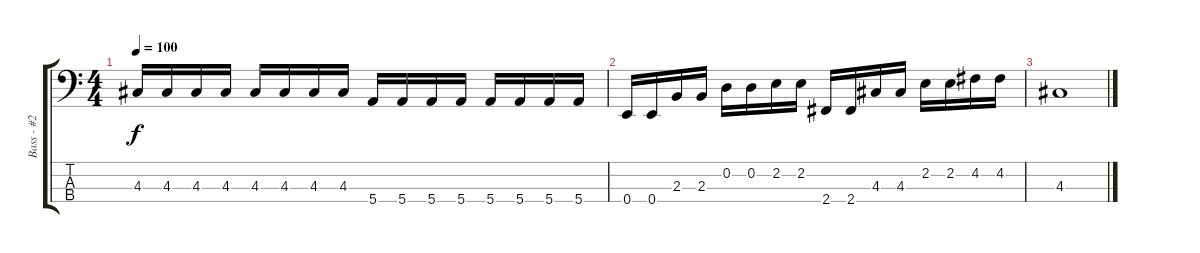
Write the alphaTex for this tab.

\track ("Bass - #2" "Bass - #2") {instrument slapbass1}
\staff {score tabs}
\tuning (G2 D2 A1 E1) {hide}
\ts (4 4)
\tempo 100
\clef f4
\ks c
4.3.16{dy f} 4.3.16 4.3.16 4.3.16 4.3.16 4.3.16 4.3.16 4.3.16 5.4.16 5.4.16 5.4.16 5.4.16 5.4.16 5.4.16 5.4.16 5.4.16 |
0.4.16 0.4.16 2.3.16 2.3.16 0.2.16 0.2.16 2.2.16 2.2.16 2.4.16 2.4.16 4.3.16 4.3.16 2.2.16 2.2.16 4.2.16 4.2.16 |
4.3.1
